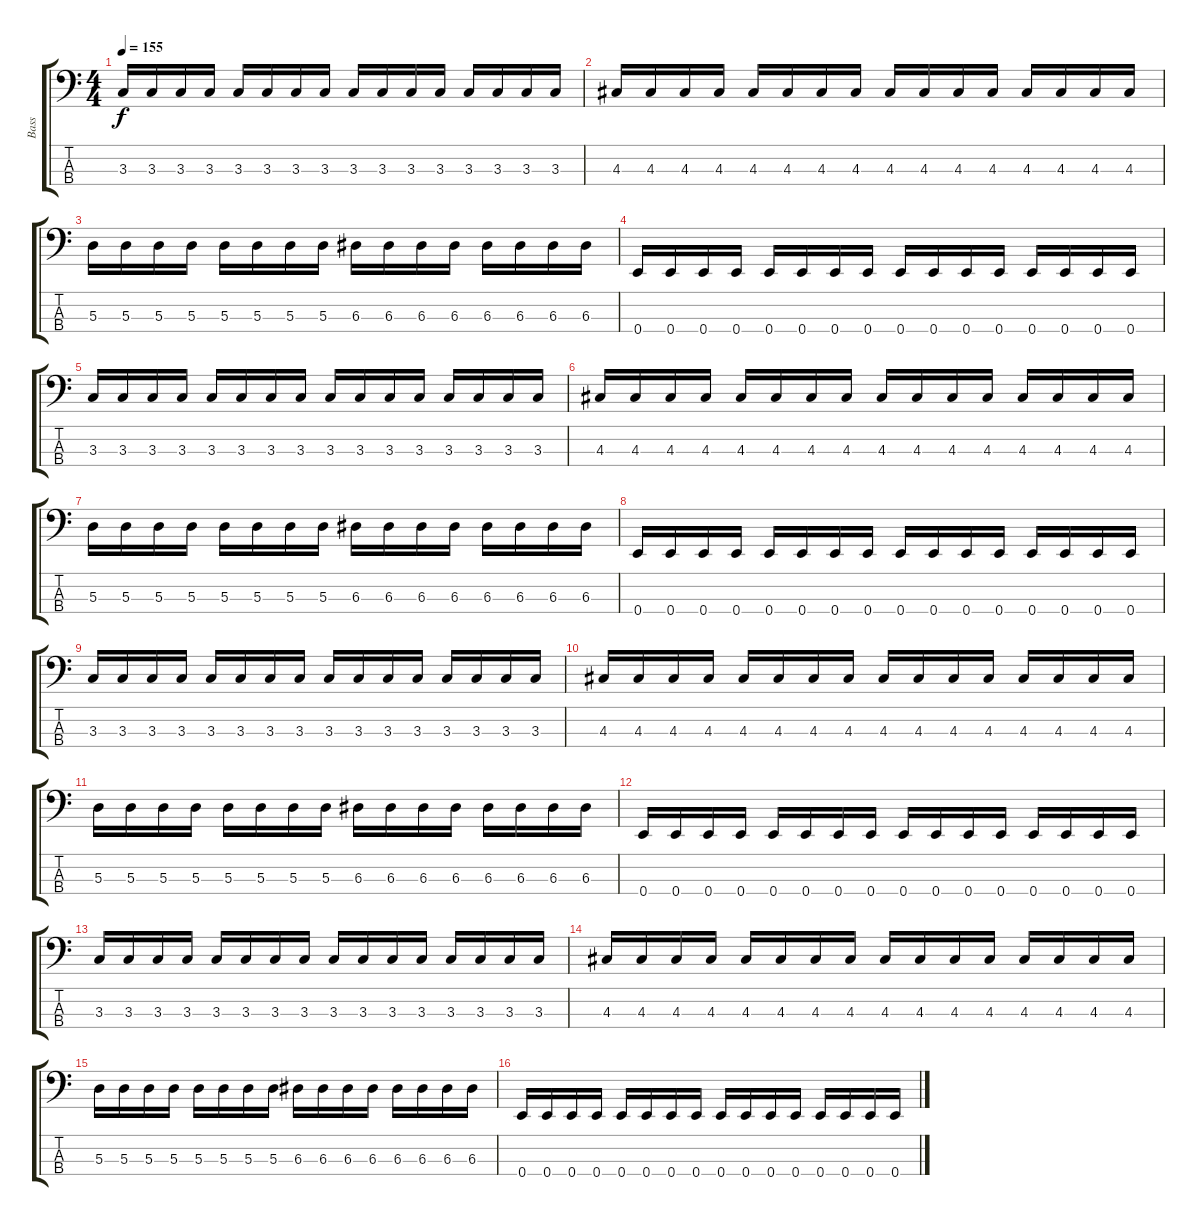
\track ("Bass" "Bass") {instrument electricbassfinger}
\staff {score tabs}
\tuning (G2 D2 A1 E1) {hide}
\ts (4 4)
\tempo 155
\clef f4
\ks c
3.3.16{dy f} 3.3.16 3.3.16 3.3.16 3.3.16 3.3.16 3.3.16 3.3.16 3.3.16 3.3.16 3.3.16 3.3.16 3.3.16 3.3.16 3.3.16 3.3.16 |
4.3.16 4.3.16 4.3.16 4.3.16 4.3.16 4.3.16 4.3.16 4.3.16 4.3.16 4.3.16 4.3.16 4.3.16 4.3.16 4.3.16 4.3.16 4.3.16 |
5.3.16 5.3.16 5.3.16 5.3.16 5.3.16 5.3.16 5.3.16 5.3.16 6.3.16 6.3.16 6.3.16 6.3.16 6.3.16 6.3.16 6.3.16 6.3.16 |
0.4.16 0.4.16 0.4.16 0.4.16 0.4.16 0.4.16 0.4.16 0.4.16 0.4.16 0.4.16 0.4.16 0.4.16 0.4.16 0.4.16 0.4.16 0.4.16 |
3.3.16 3.3.16 3.3.16 3.3.16 3.3.16 3.3.16 3.3.16 3.3.16 3.3.16 3.3.16 3.3.16 3.3.16 3.3.16 3.3.16 3.3.16 3.3.16 |
4.3.16 4.3.16 4.3.16 4.3.16 4.3.16 4.3.16 4.3.16 4.3.16 4.3.16 4.3.16 4.3.16 4.3.16 4.3.16 4.3.16 4.3.16 4.3.16 |
5.3.16 5.3.16 5.3.16 5.3.16 5.3.16 5.3.16 5.3.16 5.3.16 6.3.16 6.3.16 6.3.16 6.3.16 6.3.16 6.3.16 6.3.16 6.3.16 |
0.4.16 0.4.16 0.4.16 0.4.16 0.4.16 0.4.16 0.4.16 0.4.16 0.4.16 0.4.16 0.4.16 0.4.16 0.4.16 0.4.16 0.4.16 0.4.16 |
3.3.16 3.3.16 3.3.16 3.3.16 3.3.16 3.3.16 3.3.16 3.3.16 3.3.16 3.3.16 3.3.16 3.3.16 3.3.16 3.3.16 3.3.16 3.3.16 |
4.3.16 4.3.16 4.3.16 4.3.16 4.3.16 4.3.16 4.3.16 4.3.16 4.3.16 4.3.16 4.3.16 4.3.16 4.3.16 4.3.16 4.3.16 4.3.16 |
5.3.16 5.3.16 5.3.16 5.3.16 5.3.16 5.3.16 5.3.16 5.3.16 6.3.16 6.3.16 6.3.16 6.3.16 6.3.16 6.3.16 6.3.16 6.3.16 |
0.4.16 0.4.16 0.4.16 0.4.16 0.4.16 0.4.16 0.4.16 0.4.16 0.4.16 0.4.16 0.4.16 0.4.16 0.4.16 0.4.16 0.4.16 0.4.16 |
3.3.16 3.3.16 3.3.16 3.3.16 3.3.16 3.3.16 3.3.16 3.3.16 3.3.16 3.3.16 3.3.16 3.3.16 3.3.16 3.3.16 3.3.16 3.3.16 |
4.3.16 4.3.16 4.3.16 4.3.16 4.3.16 4.3.16 4.3.16 4.3.16 4.3.16 4.3.16 4.3.16 4.3.16 4.3.16 4.3.16 4.3.16 4.3.16 |
5.3.16 5.3.16 5.3.16 5.3.16 5.3.16 5.3.16 5.3.16 5.3.16 6.3.16 6.3.16 6.3.16 6.3.16 6.3.16 6.3.16 6.3.16 6.3.16 |
0.4.16 0.4.16 0.4.16 0.4.16 0.4.16 0.4.16 0.4.16 0.4.16 0.4.16 0.4.16 0.4.16 0.4.16 0.4.16 0.4.16 0.4.16 0.4.16
